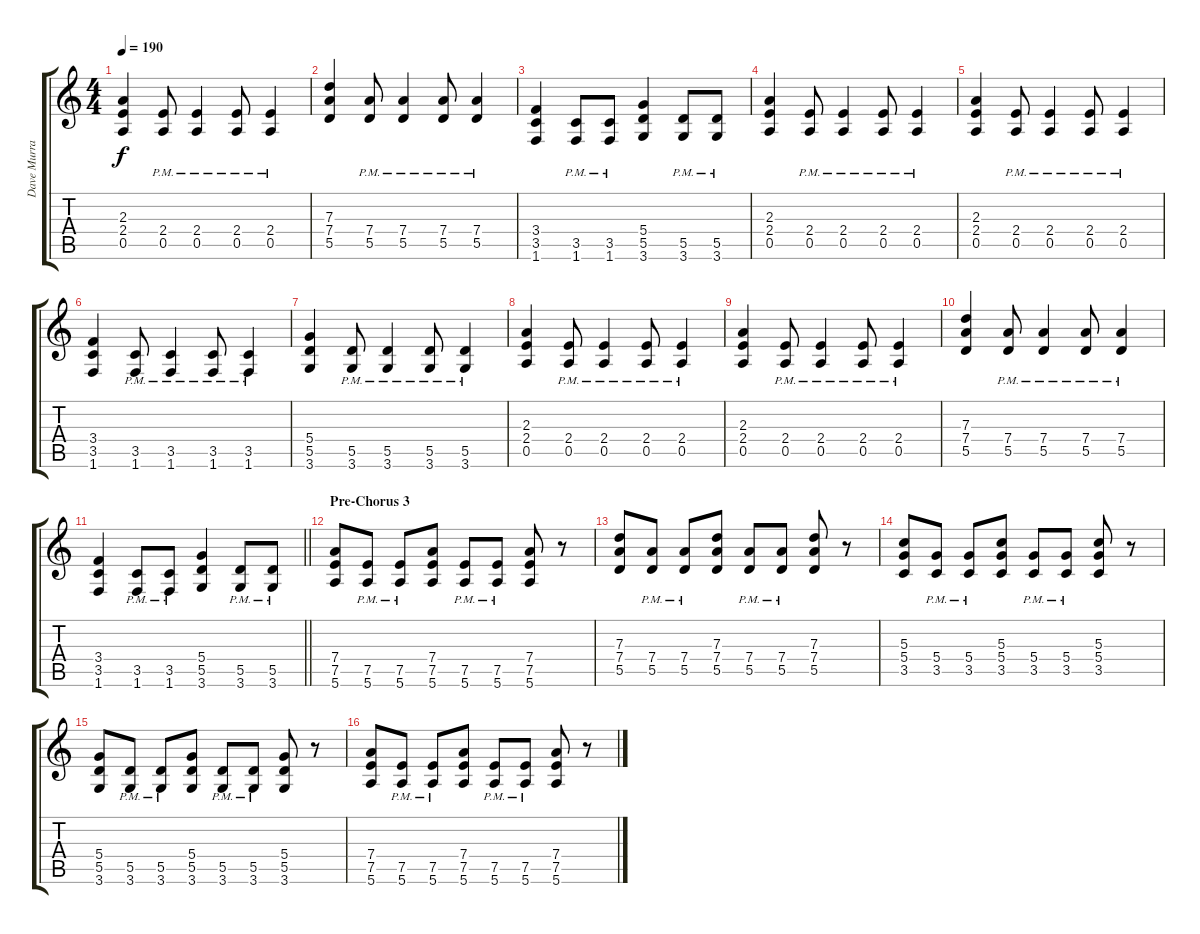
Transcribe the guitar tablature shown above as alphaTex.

\track ("Dave Murray" "Dave Murra") {instrument overdrivenguitar}
\staff {score tabs}
\tuning (E4 B3 G3 D3 A2 E2) {hide}
\ts (4 4)
\tempo 190
\clef g2
\ks c
(2.3 2.4 0.5).4{dy f} (2.4{pm} 0.5{pm}).8 (2.4{pm} 0.5{pm}).4 (2.4{pm} 0.5{pm}).8 (2.4{pm} 0.5{pm}).4 |
(7.3 7.4 5.5).4 (7.4{pm} 5.5{pm}).8 (7.4{pm} 5.5{pm}).4 (7.4{pm} 5.5{pm}).8 (7.4{pm} 5.5{pm}).4 |
(3.4 3.5 1.6).4 (3.5{pm} 1.6{pm}).8 (3.5{pm} 1.6{pm}).8 (5.4 5.5 3.6).4 (5.5{pm} 3.6{pm}).8 (5.5{pm} 3.6{pm}).8 |
(2.3 2.4 0.5).4 (2.4{pm} 0.5{pm}).8 (2.4{pm} 0.5{pm}).4 (2.4{pm} 0.5{pm}).8 (2.4{pm} 0.5{pm}).4 |
(2.3 2.4 0.5).4 (2.4{pm} 0.5{pm}).8 (2.4{pm} 0.5{pm}).4 (2.4{pm} 0.5{pm}).8 (2.4{pm} 0.5{pm}).4 |
(3.4 3.5 1.6).4 (3.5{pm} 1.6{pm}).8 (3.5{pm} 1.6{pm}).4 (3.5{pm} 1.6{pm}).8 (3.5{pm} 1.6{pm}).4 |
(5.4 5.5 3.6).4 (5.5{pm} 3.6{pm}).8 (5.5{pm} 3.6{pm}).4 (5.5{pm} 3.6{pm}).8 (5.5{pm} 3.6{pm}).4 |
(2.3 2.4 0.5).4 (2.4{pm} 0.5{pm}).8 (2.4{pm} 0.5{pm}).4 (2.4{pm} 0.5{pm}).8 (2.4{pm} 0.5{pm}).4 |
(2.3 2.4 0.5).4 (2.4{pm} 0.5{pm}).8 (2.4{pm} 0.5{pm}).4 (2.4{pm} 0.5{pm}).8 (2.4{pm} 0.5{pm}).4 |
(7.3 7.4 5.5).4 (7.4{pm} 5.5{pm}).8 (7.4{pm} 5.5{pm}).4 (7.4{pm} 5.5{pm}).8 (7.4{pm} 5.5{pm}).4 |
\barLineRight lightlight
(3.4 3.5 1.6).4 (3.5{pm} 1.6{pm}).8 (3.5{pm} 1.6{pm}).8 (5.4 5.5 3.6).4 (5.5{pm} 3.6{pm}).8 (5.5{pm} 3.6{pm}).8 |
\section ("" "Pre-Chorus 3")
(7.4 7.5 5.6).8 (7.5{pm} 5.6{pm}).8 (7.5{pm} 5.6{pm}).8 (7.4 7.5 5.6).8 (7.5{pm} 5.6{pm}).8 (7.5{pm} 5.6{pm}).8 (7.4 7.5 5.6).8 r.8 |
(7.3 7.4 5.5).8 (7.4{pm} 5.5{pm}).8 (7.4{pm} 5.5{pm}).8 (7.3 7.4 5.5).8 (7.4{pm} 5.5{pm}).8 (7.4{pm} 5.5{pm}).8 (7.3 7.4 5.5).8 r.8 |
(5.3 5.4 3.5).8 (5.4{pm} 3.5{pm}).8 (5.4{pm} 3.5{pm}).8 (5.3 5.4 3.5).8 (5.4{pm} 3.5{pm}).8 (5.4{pm} 3.5{pm}).8 (5.3 5.4 3.5).8 r.8 |
(5.4 5.5 3.6).8 (5.5{pm} 3.6{pm}).8 (5.5{pm} 3.6{pm}).8 (5.4 5.5 3.6).8 (5.5{pm} 3.6{pm}).8 (5.5{pm} 3.6{pm}).8 (5.4 5.5 3.6).8 r.8 |
(7.4 7.5 5.6).8 (7.5{pm} 5.6{pm}).8 (7.5{pm} 5.6{pm}).8 (7.4 7.5 5.6).8 (7.5{pm} 5.6{pm}).8 (7.5{pm} 5.6{pm}).8 (7.4 7.5 5.6).8 r.8
